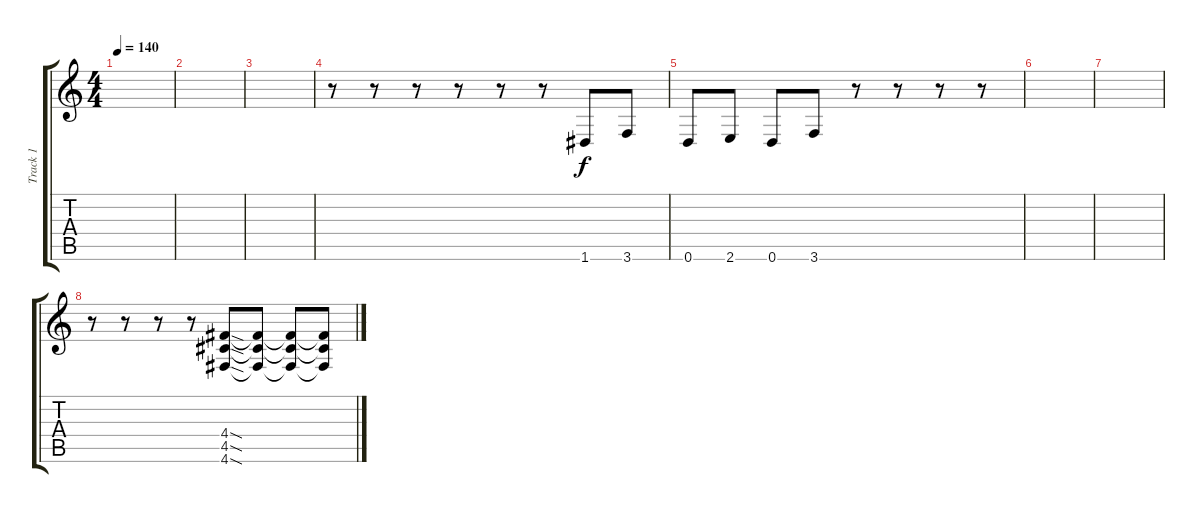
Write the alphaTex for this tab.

\track ("Track 1" "Track 1") {instrument distortionguitar}
\staff {score tabs}
\tuning (E4 B3 G3 D3 A2 D2) {hide}
\ts (4 4)
\tempo 140
\clef g2
\ks c
|
|
|
r.8 r.8 r.8 r.8 r.8 r.8 1.6.8 3.6.8 |
0.6.8 2.6.8 0.6.8 3.6.8 r.8 r.8 r.8 r.8 |
|
|
r.8 r.8 r.8 r.8 (4.4{sod} 4.5{sod} 4.6{sod}).8 (4.4{t} 4.5{t} 4.6{t}).8 (4.4{t} 4.5{t} 4.6{t}).8 (4.4{t} 4.5{t} 4.6{t}).8
